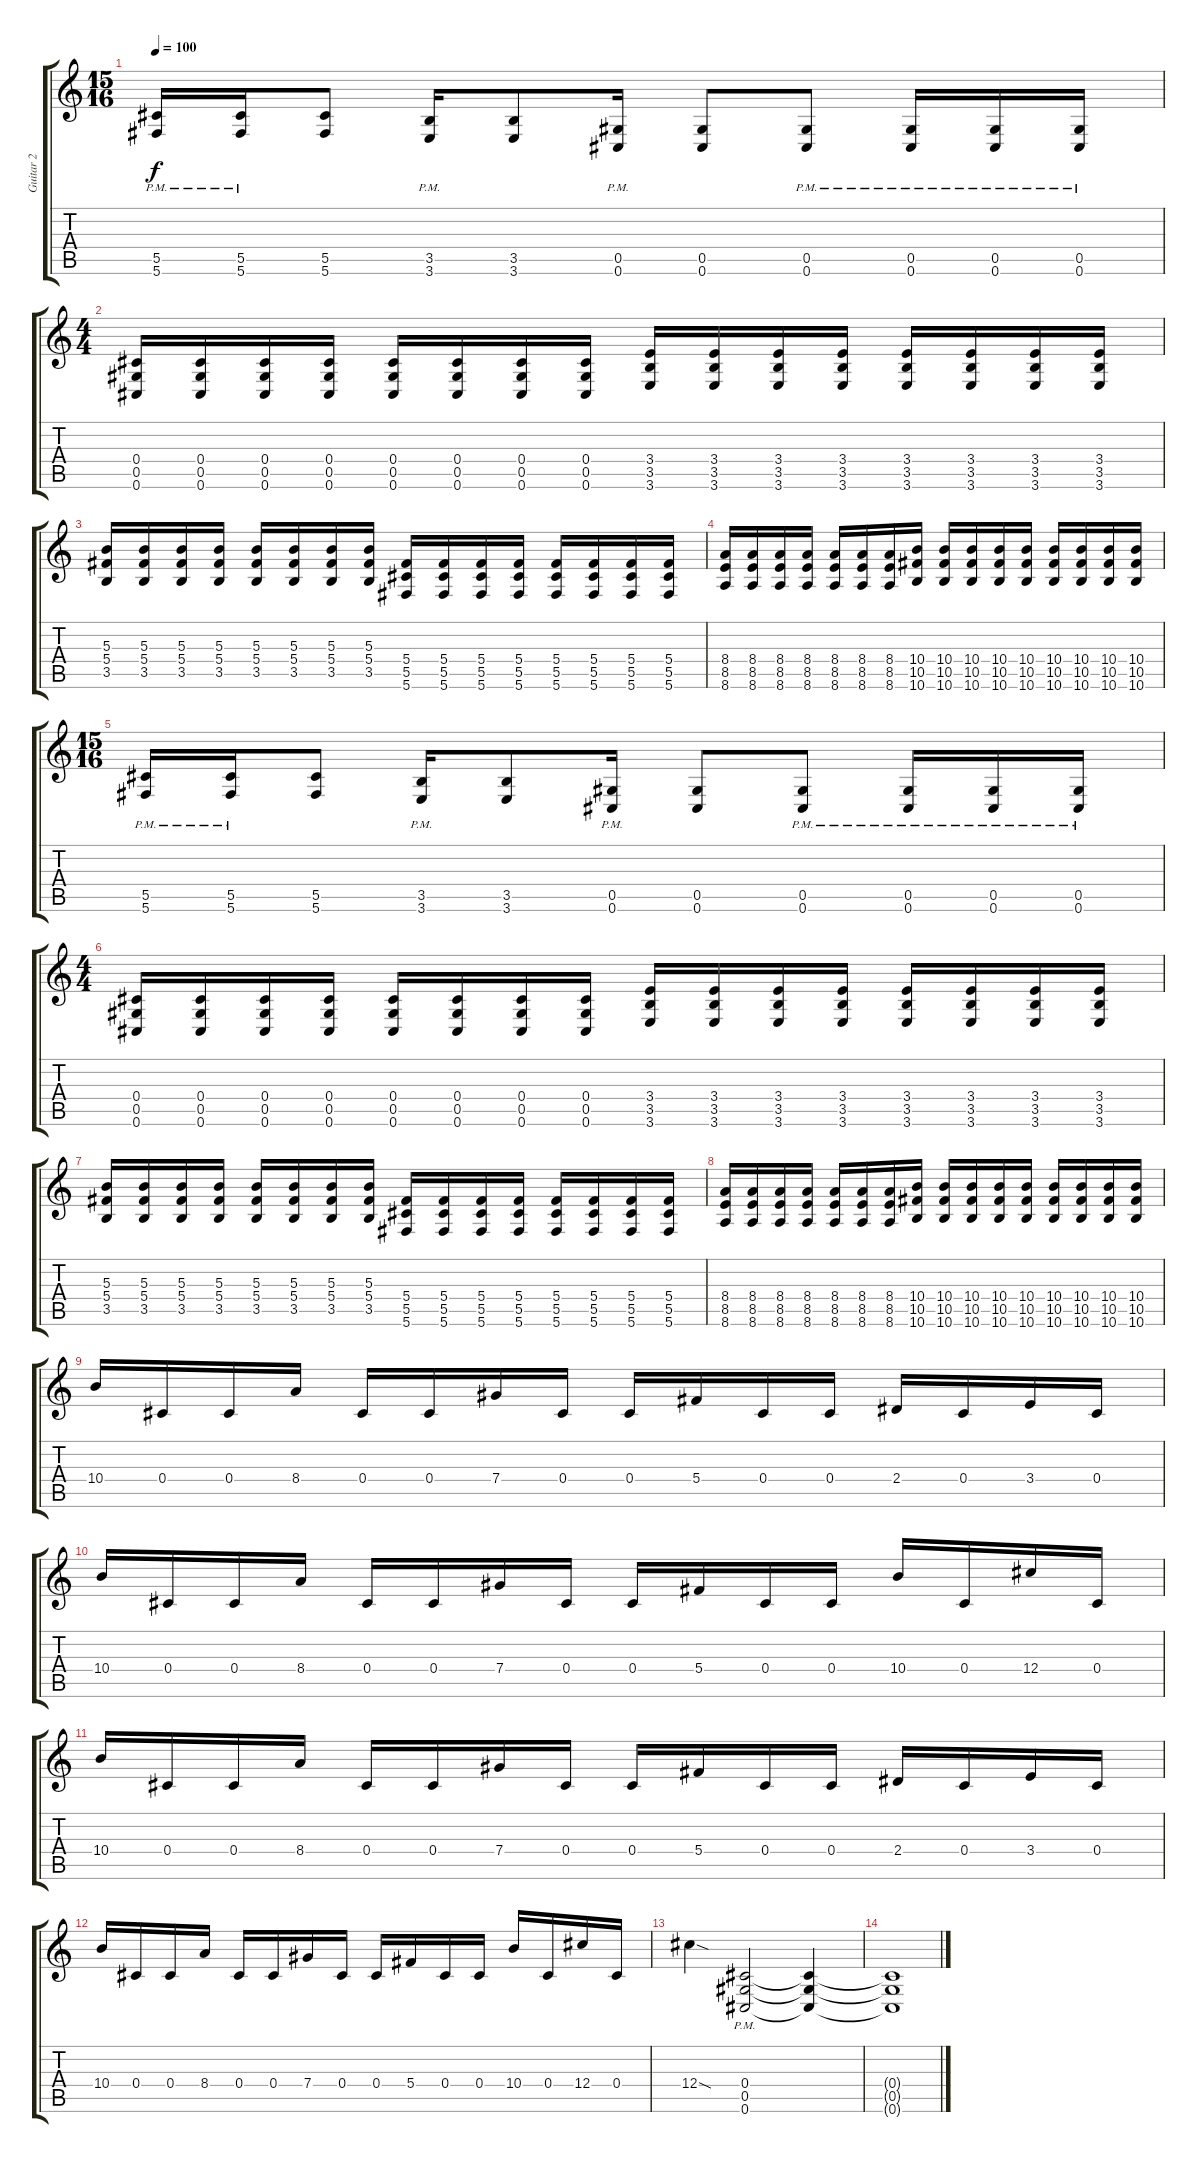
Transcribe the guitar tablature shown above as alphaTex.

\track ("Guitar 2" "Guitar 2") {instrument distortionguitar}
\staff {score tabs}
\tuning (Eb4 Bb3 Gb3 Db3 Ab2 Db2) {hide}
\ts (15 16)
\tempo 100
\clef g2
\ks c
(5.5{pm} 5.6{pm}).16{dy f} (5.5{pm} 5.6).16 (5.5 5.6).8 (3.5{pm} 3.6{pm}).16 (3.5 3.6).8 (0.5{pm} 0.6{pm}).16 (0.5 0.6).8 (0.5{pm} 0.6{pm}).8 (0.5{pm} 0.6{pm}).16 (0.5{pm} 0.6{pm}).16 (0.5{pm} 0.6{pm}).16 |
\ts (4 4)
(0.4 0.5 0.6).16 (0.4 0.5 0.6).16 (0.4 0.5 0.6).16 (0.4 0.5 0.6).16 (0.4 0.5 0.6).16 (0.4 0.5 0.6).16 (0.4 0.5 0.6).16 (0.4 0.5 0.6).16 (3.4 3.5 3.6).16 (3.4 3.5 3.6).16 (3.4 3.5 3.6).16 (3.4 3.5 3.6).16 (3.4 3.5 3.6).16 (3.4 3.5 3.6).16 (3.4 3.5 3.6).16 (3.4 3.5 3.6).16 |
(5.3 5.4 3.5).16 (5.3 5.4 3.5).16 (5.3 5.4 3.5).16 (5.3 5.4 3.5).16 (5.3 5.4 3.5).16 (5.3 5.4 3.5).16 (5.3 5.4 3.5).16 (5.3 5.4 3.5).16 (5.4 5.5 5.6).16 (5.4 5.5 5.6).16 (5.4 5.5 5.6).16 (5.4 5.5 5.6).16 (5.4 5.5 5.6).16 (5.4 5.5 5.6).16 (5.4 5.5 5.6).16 (5.4 5.5 5.6).16 |
(8.4 8.5 8.6).16 (8.4 8.5 8.6).16 (8.4 8.5 8.6).16 (8.4 8.5 8.6).16 (8.4 8.5 8.6).16 (8.4 8.5 8.6).16 (8.4 8.5 8.6).16 (10.4 10.5 10.6).16 (10.4 10.5 10.6).16 (10.4 10.5 10.6).16 (10.4 10.5 10.6).16 (10.4 10.5 10.6).16 (10.4 10.5 10.6).16 (10.4 10.5 10.6).16 (10.4 10.5 10.6).16 (10.4 10.5 10.6).16 |
\ts (15 16)
(5.5{pm} 5.6{pm}).16 (5.5{pm} 5.6).16 (5.5 5.6).8 (3.5{pm} 3.6{pm}).16 (3.5 3.6).8 (0.5{pm} 0.6{pm}).16 (0.5 0.6).8 (0.5{pm} 0.6{pm}).8 (0.5{pm} 0.6{pm}).16 (0.5{pm} 0.6{pm}).16 (0.5{pm} 0.6{pm}).16 |
\ts (4 4)
(0.4 0.5 0.6).16 (0.4 0.5 0.6).16 (0.4 0.5 0.6).16 (0.4 0.5 0.6).16 (0.4 0.5 0.6).16 (0.4 0.5 0.6).16 (0.4 0.5 0.6).16 (0.4 0.5 0.6).16 (3.4 3.5 3.6).16 (3.4 3.5 3.6).16 (3.4 3.5 3.6).16 (3.4 3.5 3.6).16 (3.4 3.5 3.6).16 (3.4 3.5 3.6).16 (3.4 3.5 3.6).16 (3.4 3.5 3.6).16 |
(5.3 5.4 3.5).16 (5.3 5.4 3.5).16 (5.3 5.4 3.5).16 (5.3 5.4 3.5).16 (5.3 5.4 3.5).16 (5.3 5.4 3.5).16 (5.3 5.4 3.5).16 (5.3 5.4 3.5).16 (5.4 5.5 5.6).16 (5.4 5.5 5.6).16 (5.4 5.5 5.6).16 (5.4 5.5 5.6).16 (5.4 5.5 5.6).16 (5.4 5.5 5.6).16 (5.4 5.5 5.6).16 (5.4 5.5 5.6).16 |
(8.4 8.5 8.6).16 (8.4 8.5 8.6).16 (8.4 8.5 8.6).16 (8.4 8.5 8.6).16 (8.4 8.5 8.6).16 (8.4 8.5 8.6).16 (8.4 8.5 8.6).16 (10.4 10.5 10.6).16 (10.4 10.5 10.6).16 (10.4 10.5 10.6).16 (10.4 10.5 10.6).16 (10.4 10.5 10.6).16 (10.4 10.5 10.6).16 (10.4 10.5 10.6).16 (10.4 10.5 10.6).16 (10.4 10.5 10.6).16 |
10.4.16 0.4.16 0.4.16 8.4.16 0.4.16 0.4.16 7.4.16 0.4.16 0.4.16 5.4.16 0.4.16 0.4.16 2.4.16 0.4.16 3.4.16 0.4.16 |
10.4.16 0.4.16 0.4.16 8.4.16 0.4.16 0.4.16 7.4.16 0.4.16 0.4.16 5.4.16 0.4.16 0.4.16 10.4.16 0.4.16 12.4.16 0.4.16 |
10.4.16 0.4.16 0.4.16 8.4.16 0.4.16 0.4.16 7.4.16 0.4.16 0.4.16 5.4.16 0.4.16 0.4.16 2.4.16 0.4.16 3.4.16 0.4.16 |
10.4.16 0.4.16 0.4.16 8.4.16 0.4.16 0.4.16 7.4.16 0.4.16 0.4.16 5.4.16 0.4.16 0.4.16 10.4.16 0.4.16 12.4.16 0.4.16 |
12.4{sod}.4 (0.4{pm} 0.5{pm} 0.6{pm}).2{volume 0} (0.4{t} 0.5{t} 0.6{t}).4 |
(0.4{t} 0.5{t} 0.6{t}).1
